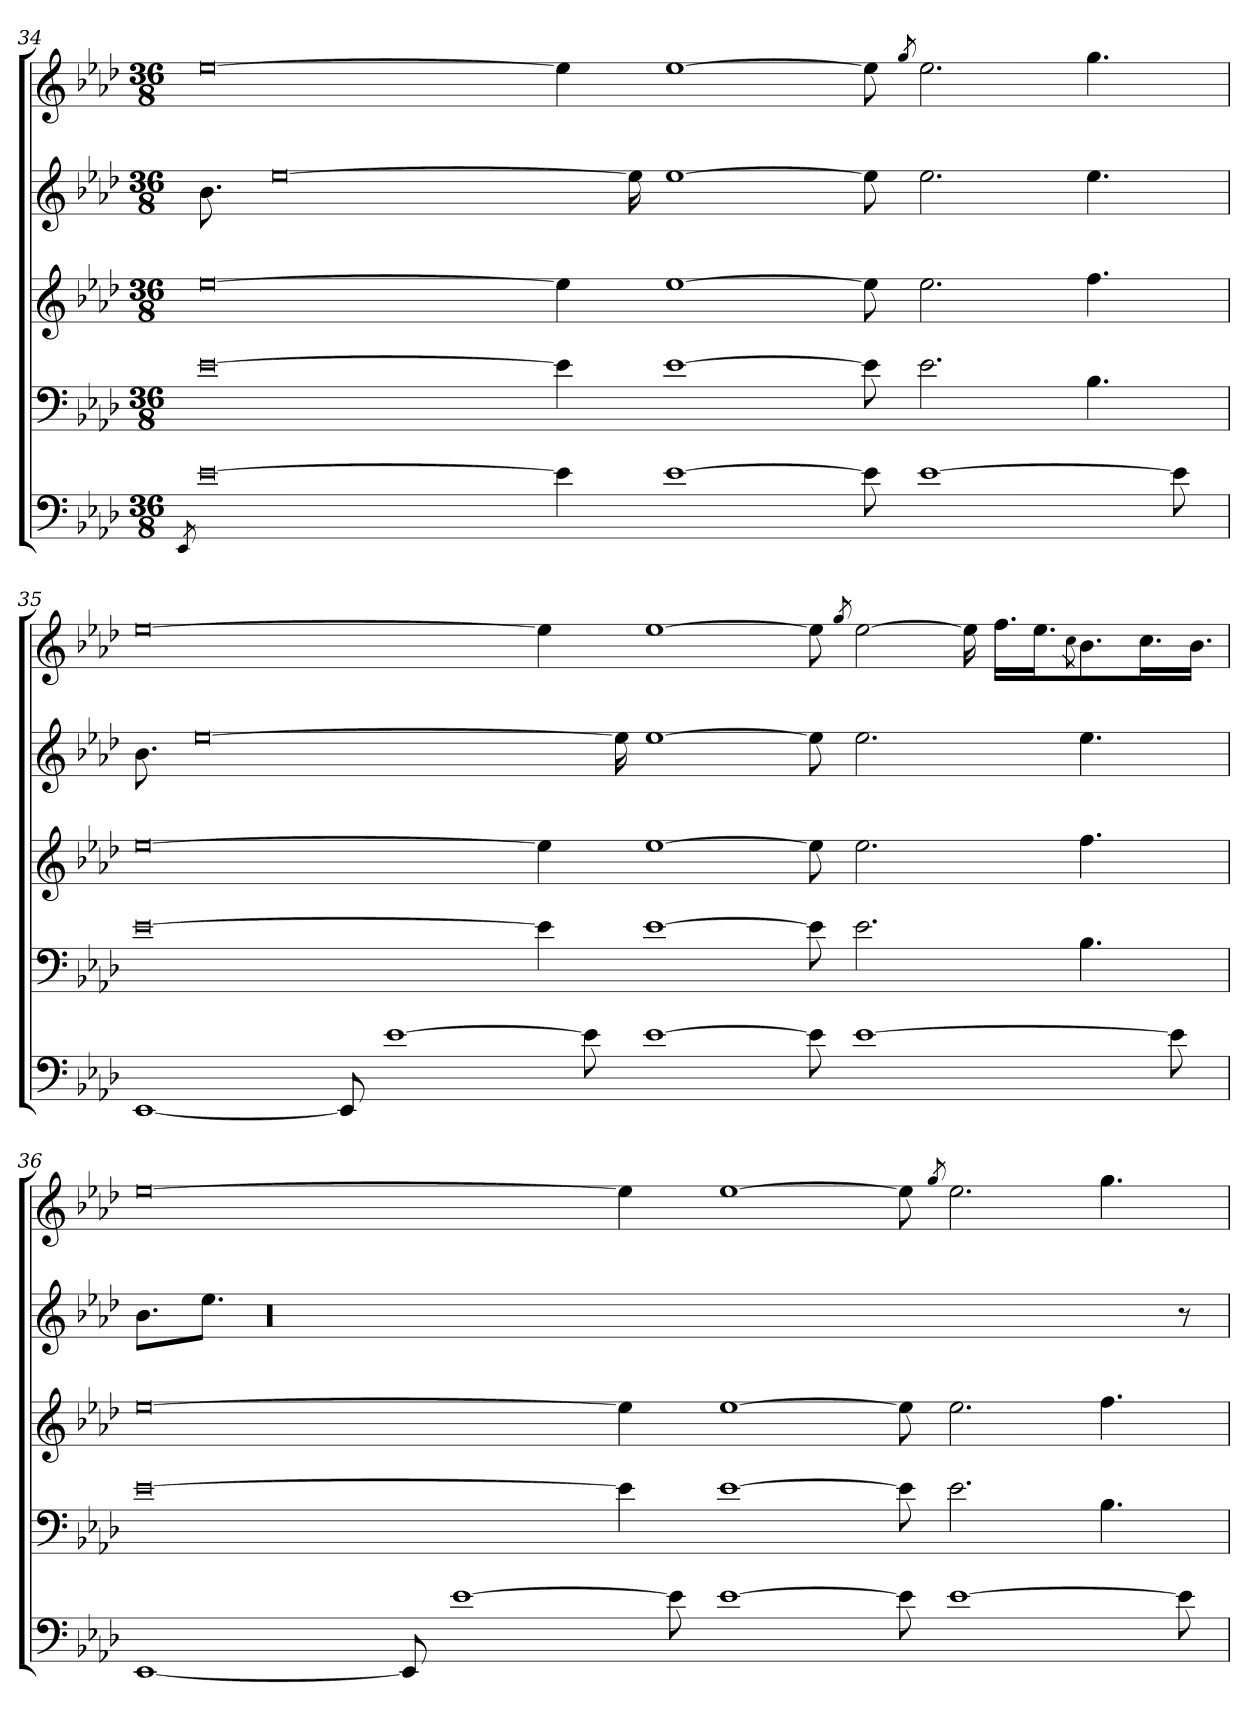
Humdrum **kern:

**kern	**kern	**kern	**kern	**kern
*part5	*part4	*part3	*part2	*part1
*staff5	*staff4	*staff3	*staff2	*staff1
*clefF4	*clefF4	*clefG2	*clefG2	*clefG2
*k[b-e-a-d-]	*k[b-e-a-d-]	*k[b-e-a-d-]	*k[b-e-a-d-]	*k[b-e-a-d-]
*M36/8	*M36/8	*M36/8	*M36/8	*M36/8
=34	=34	=34	=34	=34
8qEE-	.	.	.	.
[0e-	[0e-	[0ee-	8.b-	[0ee-
.	.	.	[0ee-	.
4e-]	4e-]	4ee-]	.	4ee-]
.	.	.	16ee-]	.
[1e-	[1e-	[1ee-	[1ee-	[1ee-
8e-]	8e-]	8ee-]	8ee-]	8ee-]
.	.	.	.	8qgg
[1e-	2.e-	2.ee-	2.ee-	2.ee-
.	4.B-	4.ff	4.ee-	4.gg
8e-]	.	.	.	.
=35	=35	=35	=35	=35
[1EE-	[0e-	[0ee-	8.b-	[0ee-
.	.	.	[0ee-	.
8EE-]	.	.	.	.
[1e-	.	.	.	.
.	4e-]	4ee-]	.	4ee-]
8e-]	.	.	.	.
.	.	.	16ee-]	.
[1e-	[1e-	[1ee-	[1ee-	[1ee-
8e-]	8e-]	8ee-]	8ee-]	8ee-]
.	.	.	.	8qgg
[1e-	2.e-	2.ee-	2.ee-	[2ee-
.	.	.	.	16ee-]
.	.	.	.	16.ff\LL
.	.	.	.	16.ee-\J
.	.	.	.	8qcc\
.	4.B-	4.ff	4.ee-	8.b-\
.	.	.	.	16.cc\L
8e-]	.	.	.	.
.	.	.	.	16.b-\JJ
=36	=36	=36	=36	=36
[1EE-	[0e-	[0ee-	8.b-\L	[0ee-
.	.	.	8.ee-\J	.
.	.	.	00r	.
8EE-]	.	.	.	.
[1e-	.	.	.	.
.	4e-]	4ee-]	.	4ee-]
8e-]	.	.	.	.
[1e-	[1e-	[1ee-	.	[1ee-
8e-]	8e-]	8ee-]	.	8ee-]
.	.	.	.	8qgg
[1e-	2.e-	2.ee-	.	2.ee-
.	4.B-	4.ff	.	4.gg
8e-]	.	.	8r	.
=	=	=	=	=
*-	*-	*-	*-	*-
